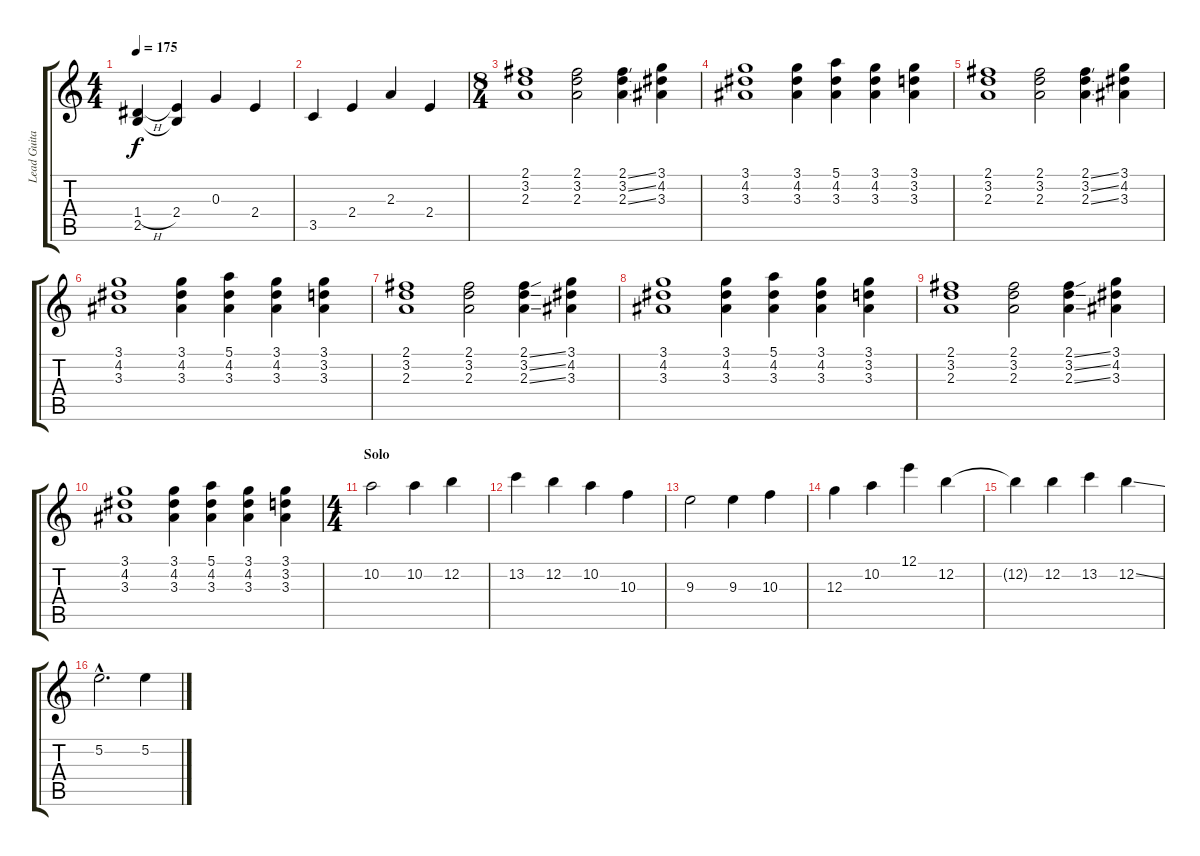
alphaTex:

\track ("Lead Guitar" "Lead Guita") {instrument acousticguitarsteel}
\staff {score tabs}
\tuning (E4 B3 G3 D3 A2 E2) {hide}
\ts (4 4)
\tempo 175
\clef g2
\ks c
(1.4{h} 2.5).4{dy f} (2.4 2.5{t}).4 0.3.4 2.4.4 |
3.5.4 2.4.4 2.3.4 2.4.4 |
\ts (8 4)
(2.1 3.2 2.3).1{instrument overdrivenguitar} (2.1 3.2 2.3).2 (2.1{ss} 3.2{ss} 2.3{ss}).4 (3.1 4.2 3.3).4 |
(3.1 4.2 3.3).1 (3.1 4.2 3.3).4 (5.1 4.2 3.3).4 (3.1 4.2 3.3).4 (3.1 3.2 3.3).4 |
(2.1 3.2 2.3).1 (2.1 3.2 2.3).2 (2.1{ss} 3.2{ss} 2.3{ss}).4 (3.1 4.2 3.3).4 |
(3.1 4.2 3.3).1 (3.1 4.2 3.3).4 (5.1 4.2 3.3).4 (3.1 4.2 3.3).4 (3.1 3.2 3.3).4 |
(2.1 3.2 2.3).1 (2.1 3.2 2.3).2 (2.1{ss} 3.2{ss} 2.3{ss}).4 (3.1 4.2 3.3).4 |
(3.1 4.2 3.3).1 (3.1 4.2 3.3).4 (5.1 4.2 3.3).4 (3.1 4.2 3.3).4 (3.1 3.2 3.3).4 |
(2.1 3.2 2.3).1 (2.1 3.2 2.3).2 (2.1{ss} 3.2{ss} 2.3{ss}).4 (3.1 4.2 3.3).4 |
(3.1 4.2 3.3).1 (3.1 4.2 3.3).4 (5.1 4.2 3.3).4 (3.1 4.2 3.3).4 (3.1 3.2 3.3).4 |
\ts (4 4)
\section ("" "Solo")
10.2.2{volume 11} 10.2.4 12.2.4 |
13.2.4 12.2.4 10.2.4 10.3.4 |
9.3.2 9.3.4 10.3.4 |
12.3.4 10.2.4 12.1.4 12.2.4 |
12.2{t}.4 12.2.4 13.2.4 12.2{ss}.4 |
5.2{hac}.2{d} 5.2.4
